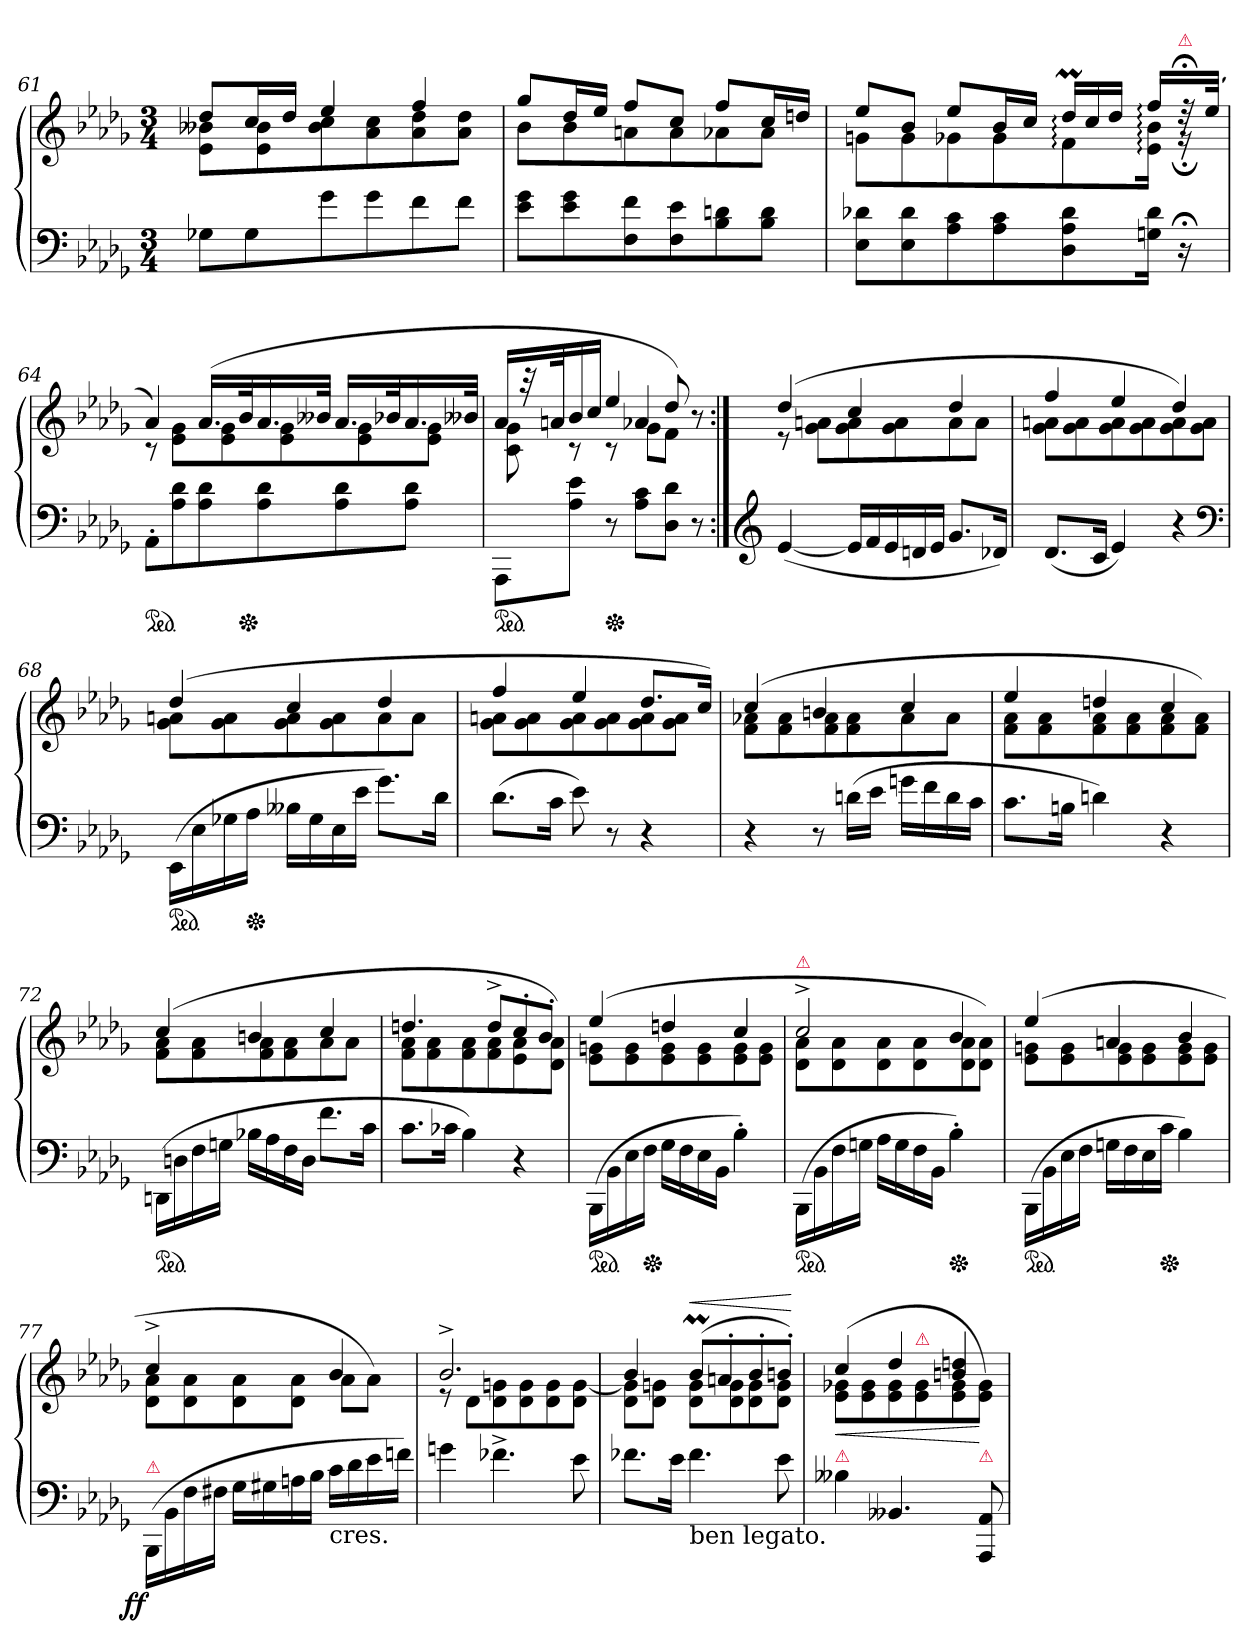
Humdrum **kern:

**kern	**kern	**dynam
*part1	*part1	*part1
*staff2	*staff1	*staff1/2
*clefF4	*clefG2	*
*k[b-e-a-d-g-]	*k[b-e-a-d-g-]	*
*M3/4	*M3/4	*
=61	=61	=61
*	*^	*
8G-XL	8dd-L	8e- 8b--XL	.
8G-	16ccL	8e- 8b--	.
.	16dd-JJ	.	.
8g-	4ee-	8b-- 8cc	.
8g-	.	8a- 8cc	.
8f	4ff	8a- 8dd-	.
8fJ	.	8a- 8dd-J	.
=62	=62	=62	=62
8e- 8g-L	8gg-L	8b-L	.
8e- 8g-	16dd-L	8b-	.
.	16ee-JJ	.	.
8F 8f	8ffL	8an	.
8F 8e-	8ccJ	8a	.
8B- 8dn	8ffL	8a-X	.
8B- 8dJ	16ccL	8a-J	.
.	16ddnJJ	.	.
=63	=63	=63	=63
8E- 8d-XL	8ee-L	8gnL	.
8E- 8d-	8b-J	8g	.
8A- 8c	8ee-L	8g-X	.
8A- 8c	16b-L	8g-	.
.	16ccJJ	.	.
*	*Xtuplet	*	*
8D- 8A- 8d-	24dd-:MLL	8f:	.
.	24cc	.	.
.	24dd-JJ	.	.
16Gn 16d-Jk	16ff:LL	16e-: 16b-:Jk	.
!	!LO:TX:a:color=crimson:t=⚠	!	!
16r;<	32r;<dd	16r;	.
.	(>32ee-JJk	.	.
=64	=64	=64	=64
!LO:TX:b:color=crimson:t=⚠	!	!	!
*ped	*	*	*
8AA-'L	4a-)	8rc	.
8A- 8d-	.	8e- 8g-L	.
8A- 8d-	(>16.a-LL	8e- 8g-	.
*Xped	*	*	*
.	32b-K	.	.
8A- 8d-	16.a-	8e- 8g-	.
.	32b--XJJk	.	.
8A- 8d-	16.a-LL	8e- 8g-	.
.	32b-XK	.	.
8A- 8d-J	16.a-	8e- 8g-J	.
.	32b--XJJk	.	.
=65	=65	=65	=65
!LO:TX:b:color=crimson:t=⚠	!	!	!
*ped	*	*	*
8AAA-\L	16a-LL	8c\ 8g-\	.
.	32r	.	.
.	32anK	.	.
8A- 8e-J	16b-	8rc	.
.	16ccJJ	.	.
!	!LO:N:vis=4	!	!
*Xped	*	*	*
8r	8ee-	8rc	.
!	!LO:N:vis=4	!	!
8A- 8cL	8a-X	8g-\L	.
8D- 8d-J	8dd-)	8f\J	.
8r	8r	8ryy	.
=66:|!	=66:|!	=66:|!	=66:|!
*clefG2	*	*	*
(<[4e-	(>4dd-	8re	.
.	.	8g- 8anL	.
*Xtuplet	*	*	*
20e-LL]	4cc	8g- 8a	.
20f	.	.	.
20e-	.	.	.
.	.	8g- 8a	.
20dn	.	.	.
20e-JJ	.	.	.
8.g-L	4dd-	8a	.
.	.	8aJ	.
16d-XJk)	.	.	.
=67	=67	=67	=67
(<8.d-L	4ff	8g- 8anL	.
.	.	8g- 8a	.
16cJk	.	.	.
4e-)	4ee-	8g- 8a	.
.	.	8g- 8a	.
4r	4dd-)	8g- 8a	.
.	.	8g- 8aJ	.
*clefF4	*	*	*
=68	=68	=68	=68
!LO:TX:b:color=crimson:t=⚠	!	!	!
*ped	*	*	*
(>16EE-\LL	(>4dd-	8g- 8anL	.
16E-\	.	.	.
16G-X\	.	8g- 8a	.
*Xped	*	*	*
16A-\JJ	.	.	.
16B--XLL	4cc	8g- 8a	.
16G-	.	.	.
16E-	.	8g- 8a	.
16e-JJ	.	.	.
8.g-L)	4dd-	8a	.
.	.	8aJ	.
16d-Jk	.	.	.
=69	=69	=69	=69
(>8.d-L	4ff	8g- 8anL	.
.	.	8g- 8a	.
16cJk	.	.	.
8e-)	4ee-	8g- 8a	.
8r	.	8g- 8a	.
4r	8.dd-L	8g- 8a	.
.	.	8g- 8aJ	.
.	16ccJk)	.	.
=70	=70	=70	=70
4r	(>4cc	8f 8a-XL	.
.	.	8f 8a-	.
8r	4bn	8f 8a-	.
(>16dnLL	.	8f 8a-	.
16e-JJ	.	.	.
16gnLL	4cc	8a-	.
16f	.	.	.
16d	.	8a-J	.
16cJJ	.	.	.
=71	=71	=71	=71
8.cL	4ee-	8f 8a-L	.
.	.	8f 8a-	.
16BnJk	.	.	.
4dn)	4ddn	8f 8a-	.
.	.	8f 8a-	.
4r	4cc	8f 8a-	.
.	.	8f 8a-J)	.
=72	=72	=72	=72
!LO:TX:b:color=crimson:t=⚠	!	!	!
*ped	*	*	*
(>16DDn\LL	(>4cc	8f 8a-L	.
16Dn	.	.	.
16F	.	8f 8a-	.
16GnJJ	.	.	.
16B-XLL	4bn	8f 8a-	.
16A-	.	.	.
16F	.	8f 8a-	.
16DJJ	.	.	.
8.fL	4cc	8a-	.
.	.	8a-J	.
16cJk	.	.	.
=73	=73	=73	=73
8.cL	4.ddn	8f 8a-L	.
.	.	8f 8a-	.
16c-XJk	.	.	.
4B-)	.	8f 8a-	.
.	8dd^>L	8f 8a-	.
4r	8cc'>	8e- 8a-	.
.	8b-'>J	8d- 8a-J)	.
=74	=74	=74	=74
!LO:TX:a:color=crimson:t=⚠	!	!	!
*ped	*	*	*
(>16BBB-\LL	(>4ee-	8e- 8gnL	.
16BB-	.	.	.
16E-	.	8e- 8g	.
*Xped	*	*	*
16FJJ	.	.	.
16G-LL	4ddn	8e- 8g	.
16F	.	.	.
16E-	.	8e- 8g	.
16BB-JJ	.	.	.
4B-')	4cc	8e- 8g	.
.	.	8e- 8gJ	.
=75	=75	=75	=75
!	!LO:TX:a:color=crimson:t=⚠	!	!
!LO:TX:a:color=crimson:t=⚠	!	!	!
*ped	*	*	*
(>16BBB-\LL	2cc^>	8d- 8a-L	.
16BB-	.	.	.
16F	.	8d- 8a-	.
16GnJJ	.	.	.
16A-LL	.	8d- 8a-	.
16G	.	.	.
16F	.	8d- 8a-	.
16BB-JJ	.	.	.
*Xped	*	*	*
4B-')	4b-	8d- 8a-	.
.	.	8d- 8a-J)	.
=76	=76	=76	=76
!LO:TX:a:color=crimson:t=⚠	!	!	!
*ped	*	*	*
(>16BBB-\LL	(>4ee-	8e- 8gnL	.
16BB-	.	.	.
16E-	.	8e- 8g	.
16FJJ	.	.	.
16GnLL	4an	8e- 8g	.
16F	.	.	.
16E-	.	8e- 8g	.
*Xped	*	*	*
16cJJ	.	.	.
4B-)	4b-	8e- 8g	.
.	.	8e- 8gJ	.
=77	=77	=77	=77
!LO:TX:a:color=crimson:t=⚠	!	!	!
!	!	!	!LO:DY:b=2:rj
(>16BBB-\LL	4cc^>	8d- 8a-L	f f
16BB-	.	.	.
16F	.	8d- 8a-	.
16F#XJJ	.	.	.
16G-LL	4ryy	8d- 8a-	.
16G#X	.	.	.
16An	.	8d- 8a-J	.
16B-JJ	.	.	.
!LO:TX:b:t=cres.	!	!	!
16cLL	4b-	8a-L	.
16d-	.	.	.
16e-	.	8a-J)	.
16fnJJ)	.	.	.
=78	=78	=78	=78
4gn	2.b-^	8re	.
.	.	8d-L	.
4.f-X^<	.	8d- 8gn	.
.	.	8d- 8g	.
.	.	8d- 8g	.
8e-	.	8d- [8gJ	.
=79	=79	=79	=79
8.f-XL	4b-	8d- 8gn]L	.
.	.	8d- 8gJ	.
16e-Jk	.	.	.
!LO:TX:b:t=ben legato.	!	!	!
!	!	!	!LO:HP:a
4.f-	(>8b-ML	8d- 8gL	<
.	8an'>	8d- 8g	.
.	8b-'>	8d- 8g	.
8e-	8bn'>J)	8d- 8gJ	.
*	*v	*v	*
.	.	[
=80	=80	=80
*	*^	*
!	!LO:TX:b:color=crimson:t=⚠	!	!
!	!	!	!LO:HP:b
4B--X	(>4cc	8e- 8g-XL	<
.	.	8e- 8g-	.
4.BB--X	4dd-	8e- 8g-	.
!	!	!LO:TX:a:color=crimson:t=⚠	!
.	.	8e- 8g-	.
.	4bn 4ddn	8e- 8g-	.
!	!	!LO:TX:b:color=crimson:t=⚠	!
8AAA- 8AA-	.	8e- 8g-J)	[
*	*v	*v	*
=	=	=
*-	*-	*-
